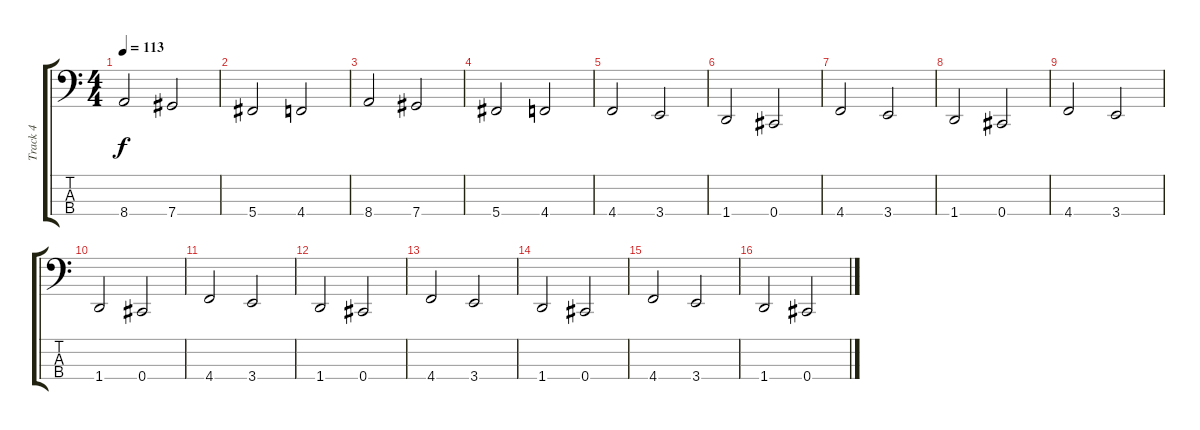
\track ("Track 4" "Track 4") {instrument acousticguitarsteel}
\staff {score tabs}
\tuning (G2 D2 A1 Db1) {hide}
\ts (4 4)
\tempo 113
\clef f4
\ks c
8.4.2{dy f} 7.4.2 |
5.4.2 4.4.2 |
8.4.2 7.4.2 |
5.4.2 4.4.2 |
4.4.2 3.4.2 |
1.4.2 0.4.2 |
4.4.2 3.4.2 |
1.4.2 0.4.2 |
4.4.2 3.4.2 |
1.4.2 0.4.2 |
4.4.2 3.4.2 |
1.4.2 0.4.2 |
4.4.2 3.4.2 |
1.4.2 0.4.2 |
4.4.2 3.4.2 |
1.4.2 0.4.2
